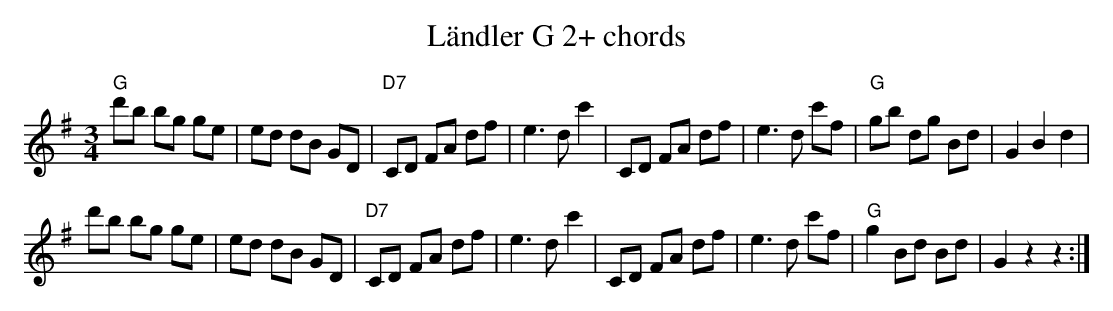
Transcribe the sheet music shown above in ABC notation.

X:1
T:Ländler G 2+ chords
M:3/4
L:1/8
K:Gmaj%%MIDI gchordon
"G"d'b bg ge | ed dB GD | "D7"CD FA df | e3d c'2 | CD FA df | e3d c'f | "G"gb dg Bd | G2B2d2 |
d'b bg ge | ed dB GD | "D7"CD FA df | e3d c'2 | CD FA df | e3d c'f | "G"g2 Bd Bd | G2z2z2 :|
